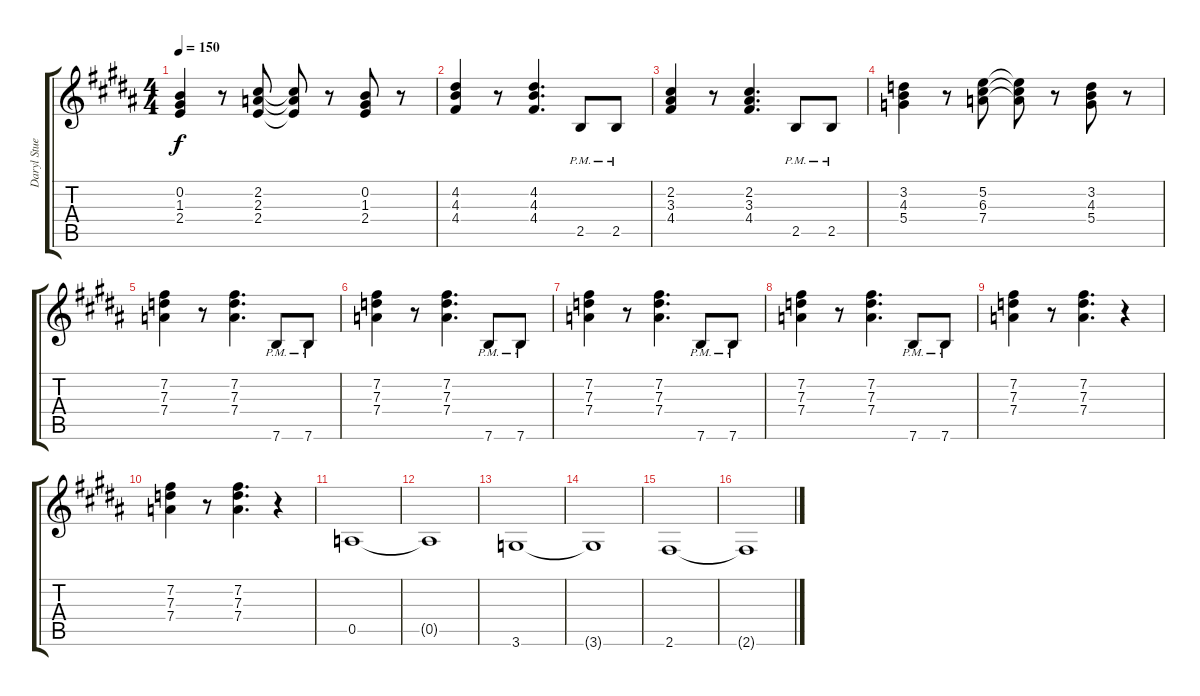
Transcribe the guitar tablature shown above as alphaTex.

\track ("Daryl Stuermer [Guitar]" "Daryl Stue") {instrument overdrivenguitar}
\staff {score tabs}
\tuning (E4 B3 G3 D3 A2 E2) {hide}
\ts (4 4)
\tempo 150
\clef g2
\ks b
(0.2 1.3 2.4).4{dy f} r.8 (2.2 2.3 2.4).8 (2.2{t} 2.3{t} 2.4{t}).8 r.8 (0.2 1.3 2.4).8 r.8 |
(4.2 4.3 4.4).4 r.8 (4.2 4.3 4.4).4{d} 2.5{pm}.8 2.5{pm}.8 |
(2.2 3.3 4.4).4 r.8 (2.2 3.3 4.4).4{d} 2.5{pm}.8 2.5{pm}.8 |
(3.2 4.3 5.4).4 r.8 (5.2 6.3 7.4).8 (5.2{t} 6.3{t} 7.4{t}).8 r.8 (3.2 4.3 5.4).8 r.8 |
(7.2 7.3 7.4).4 r.8 (7.2 7.3 7.4).4{d} 7.6{pm}.8 7.6{pm}.8 |
(7.2 7.3 7.4).4 r.8 (7.2 7.3 7.4).4{d} 7.6{pm}.8 7.6{pm}.8 |
(7.2 7.3 7.4).4 r.8 (7.2 7.3 7.4).4{d} 7.6{pm}.8 7.6{pm}.8 |
(7.2 7.3 7.4).4 r.8 (7.2 7.3 7.4).4{d} 7.6{pm}.8 7.6{pm}.8 |
(7.2 7.3 7.4).4 r.8 (7.2 7.3 7.4).4{d} r.4 |
(7.2 7.3 7.4).4 r.8 (7.2 7.3 7.4).4{d} r.4 |
0.5.1 |
0.5{t}.1 |
3.6.1 |
3.6{t}.1 |
2.6.1 |
2.6{t}.1
